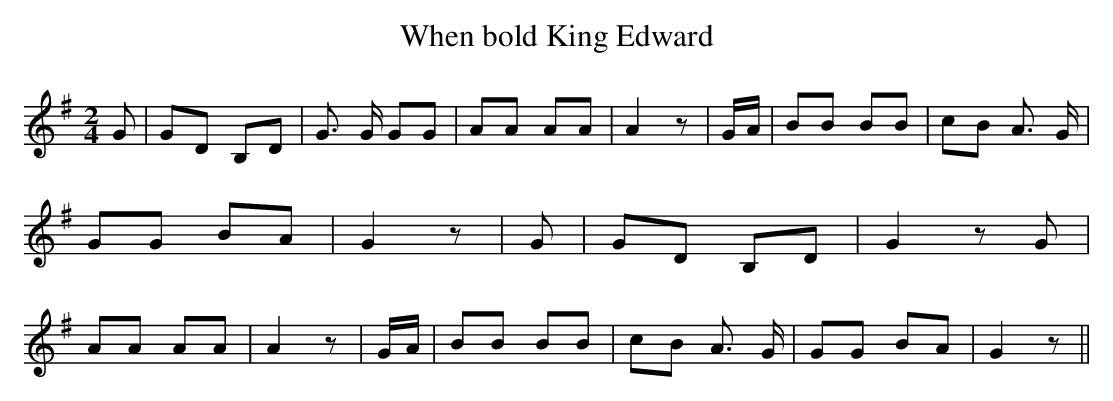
X:1
T:When bold King Edward
M:2/4
L:1/8
K:G
 G| GD B,D| G3/2 G/2 GG| AA AA| A2 z| G/2A/2| BB BB| cB A3/2 G/2| GG BA|\
 G2 z| G| GD B,D| G2 z G| AA AA| A2 z| G/2A/2| BB BB| cB A3/2 G/2|\
 GG BA| G2 z||
